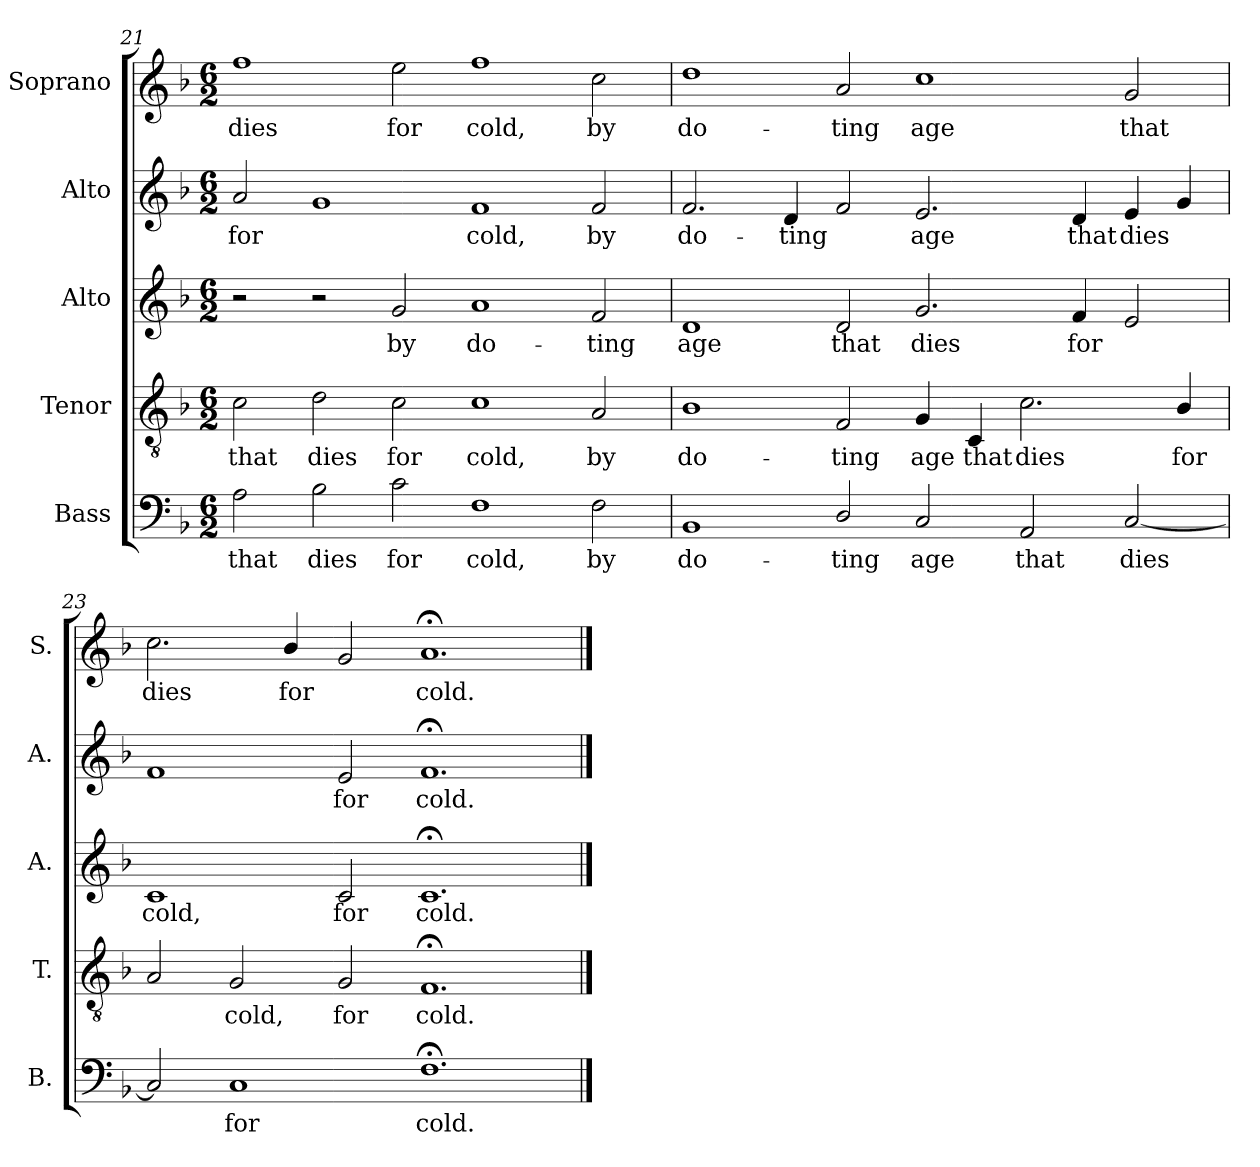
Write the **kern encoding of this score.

**kern	**text	**kern	**text	**kern	**text	**kern	**text	**kern	**text
*part5	*part5	*part4	*part4	*part3	*part3	*part2	*part2	*part1	*part1
*staff5	*staff5	*staff4	*staff4	*staff3	*staff3	*staff2	*staff2	*staff1	*staff1
*I"Bass	*	*I"Tenor	*	*I"Alto	*	*I"Alto	*	*I"Soprano	*
*I'B.	*	*I'T.	*	*I'A.	*	*I'A.	*	*I'S.	*
*clefF4	*	*clefGv2	*	*clefG2	*	*clefG2	*	*clefG2	*
*	*	*ITrd7c12	*	*	*	*	*	*	*
*k[b-]	*	*k[b-]	*	*k[b-]	*	*k[b-]	*	*k[b-]	*
*F:	*	*F:	*	*F:	*	*F:	*	*F:	*
*M6/2	*	*M6/2	*	*M6/2	*	*M6/2	*	*M6/2	*
=21	=21	=21	=21	=21	=21	=21	=21	=21	=21
!	!LO:LY:b:color=#000000	!	!	!	!	!	!	!	!
!	!	!	!LO:LY:b:color=#000000	!	!	!	!	!	!
!	!	!	!	!	!	!	!LO:LY:b:color=#000000	!	!
!	!	!	!	!	!	!	!	!	!LO:LY:b:color=#000000
2Ai\	that	2Ci\	that	2r	.	2ai/	for	1ffi	dies
!	!LO:LY:b:color=#000000	!	!	!	!	!	!	!	!
!	!	!	!LO:LY:b:color=#000000	!	!	!	!	!	!
2B-i\	dies	2Di\	dies	2r	.	1gi	.	.	.
!	!LO:LY:b:color=#000000	!	!	!	!	!	!	!	!
!	!	!	!LO:LY:b:color=#000000	!	!	!	!	!	!
!	!	!	!	!	!LO:LY:b:color=#000000	!	!	!	!
!	!	!	!	!	!	!	!	!	!LO:LY:b:color=#000000
2ci\	for	2Ci\	for	2gi/	by	.	.	2eei\	for
!	!LO:LY:b:color=#000000	!	!	!	!	!	!	!	!
!	!	!	!LO:LY:b:color=#000000	!	!	!	!	!	!
!	!	!	!	!	!LO:LY:b:color=#000000	!	!	!	!
!	!	!	!	!	!	!	!LO:LY:b:color=#000000	!	!
!	!	!	!	!	!	!	!	!	!LO:LY:b:color=#000000
1Fi	cold,	1Ci	cold,	1ai	do-	1fi	cold,	1ffi	cold,
!	!LO:LY:b:color=#000000	!	!	!	!	!	!	!	!
!	!	!	!LO:LY:b:color=#000000	!	!	!	!	!	!
!	!	!	!	!	!LO:LY:b:color=#000000	!	!	!	!
!	!	!	!	!	!	!	!LO:LY:b:color=#000000	!	!
!	!	!	!	!	!	!	!	!	!LO:LY:b:color=#000000
2Fi\	by	2AAi/	by	2fi/	-ting	2fi/	by	2cci\	by
!!LO:LB:g=z
=22	=22	=22	=22	=22	=22	=22	=22	=22	=22
!	!LO:LY:b:color=#000000	!	!	!	!	!	!	!	!
!	!	!	!LO:LY:b:color=#000000	!	!	!	!	!	!
!	!	!	!	!	!LO:LY:b:color=#000000	!	!	!	!
!	!	!	!	!	!	!	!LO:LY:b:color=#000000	!	!
!	!	!	!	!	!	!	!	!	!LO:LY:b:color=#000000
1BB-i	do-	1BB-i	do-	1di	age	2.fi/	do-	1ddi	do-
!	!	!	!	!	!	!	!LO:LY:b:color=#000000	!	!
.	.	.	.	.	.	4di/	-ting	.	.
!	!LO:LY:b:color=#000000	!	!	!	!	!	!	!	!
!	!	!	!LO:LY:b:color=#000000	!	!	!	!	!	!
!	!	!	!	!	!LO:LY:b:color=#000000	!	!	!	!
!	!	!	!	!	!	!	!	!	!LO:LY:b:color=#000000
2Di/	-ting	2FFi/	-ting	2di/	that	2fi/	.	2ai/	-ting
!	!LO:LY:b:color=#000000	!	!	!	!	!	!	!	!
!	!	!	!LO:LY:b:color=#000000	!	!	!	!	!	!
!	!	!	!	!	!LO:LY:b:color=#000000	!	!	!	!
!	!	!	!	!	!	!	!LO:LY:b:color=#000000	!	!
!	!	!	!	!	!	!	!	!	!LO:LY:b:color=#000000
2Ci/	age	4GGi/	age	2.gi/	dies	2.ei/	age	1cci	age
!	!	!	!LO:LY:b:color=#000000	!	!	!	!	!	!
.	.	4CCi/	that	.	.	.	.	.	.
!	!LO:LY:b:color=#000000	!	!	!	!	!	!	!	!
!	!	!	!LO:LY:b:color=#000000	!	!	!	!	!	!
2AAi/	that	2.Ci\	dies	.	.	.	.	.	.
!	!	!	!	!	!LO:LY:b:color=#000000	!	!	!	!
!	!	!	!	!	!	!	!LO:LY:b:color=#000000	!	!
.	.	.	.	4fi/	for	4di/	that	.	.
!	!LO:LY:b:color=#000000	!	!	!	!	!	!	!	!
!	!	!	!	!	!	!	!LO:LY:b:color=#000000	!	!
!	!	!	!	!	!	!	!	!	!LO:LY:b:color=#000000
[2Ci/	dies	.	.	2ei/	.	4ei/	dies	2gi/	that
!	!	!	!LO:LY:b:color=#000000	!	!	!	!	!	!
.	.	4BB-i/	for	.	.	4gi/	.	.	.
=23	=23	=23	=23	=23	=23	=23	=23	=23	=23
!	!	!	!	!	!LO:LY:b:color=#000000	!	!	!	!
!	!	!	!	!	!	!	!	!	!LO:LY:b:color=#000000
2Ci/]	.	2AAi/	.	1ci	cold,	1fi	.	2.cci\	dies
!	!LO:LY:b:color=#000000	!	!	!	!	!	!	!	!
!	!	!	!LO:LY:b:color=#000000	!	!	!	!	!	!
1Ci	for	2GGi/	cold,	.	.	.	.	.	.
!	!	!	!	!	!	!	!	!	!LO:LY:b:color=#000000
.	.	.	.	.	.	.	.	4b-i/	for
!	!	!	!LO:LY:b:color=#000000	!	!	!	!	!	!
!	!	!	!	!	!LO:LY:b:color=#000000	!	!	!	!
!	!	!	!	!	!	!	!LO:LY:b:color=#000000	!	!
.	.	2GGi/	for	2ci/	for	2ei/	for	2gi/	.
!	!LO:LY:b:color=#000000	!	!	!	!	!	!	!	!
!	!	!	!LO:LY:b:color=#000000	!	!	!	!	!	!
!	!	!	!	!	!LO:LY:b:color=#000000	!	!	!	!
!	!	!	!	!	!	!	!LO:LY:b:color=#000000	!	!
!	!	!	!	!	!	!	!	!	!LO:LY:b:color=#000000
1.F;i	cold.	1.FF;i	cold.	1.c;i	cold.	1.f;i	cold.	1.a;i	cold.
==	==	==	==	==	==	==	==	==	==
*-	*-	*-	*-	*-	*-	*-	*-	*-	*-
